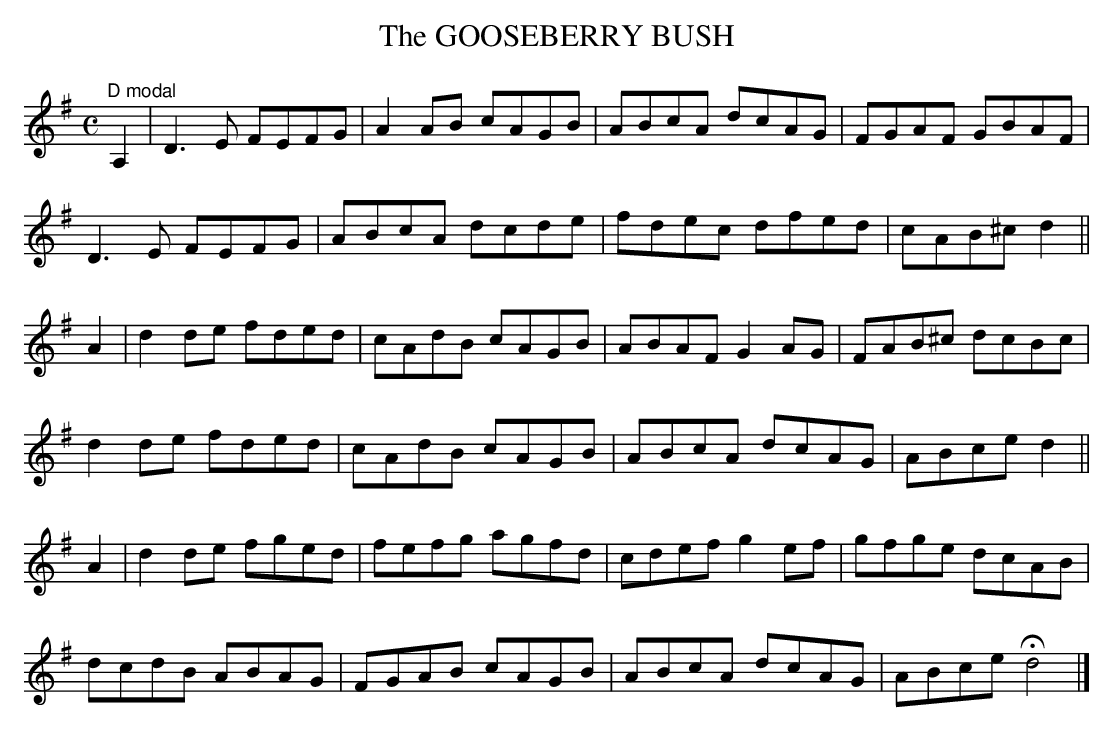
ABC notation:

X:1
T:GOOSEBERRY BUSH, The
are no C naturals in the source version.
M:C
L:1/8
K:G
"^D modal"
A,2|D3E FEFG|A2AB cAGB|ABcA dcAG|FGAF GBAF|
D3E FEFG|ABcA dcde|fdec dfed|cAB^c d2||
A2|d2de fded|cAdB cAGB|ABAF G2AG|FAB^c dcBc|
d2de fded|cAdB cAGB|ABcA dcAG|ABce d2||
A2|d2de fged|fefg agfd|cdef g2ef|gfge dcAB|
dcdB ABAG|FGAB cAGB|ABcA dcAG|ABce Hd4|]
